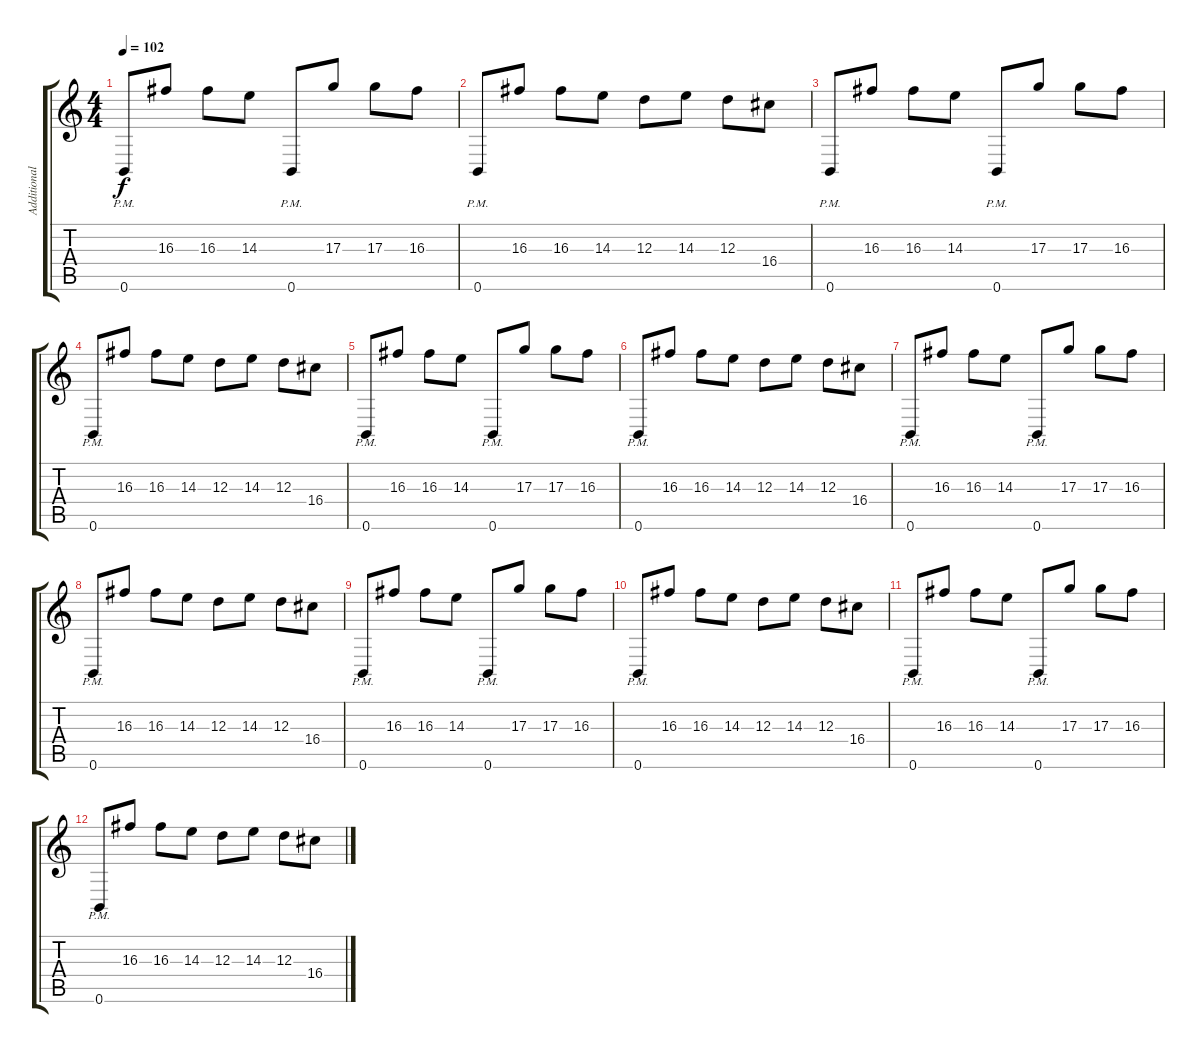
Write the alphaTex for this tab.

\track ("Additional Guitar" "Additional") {instrument distortionguitar}
\staff {score tabs}
\tuning (B3 Gb3 D3 A2 E2 B1) {hide}
\ts (4 4)
\tempo 102
\clef g2
\ks c
0.6{pm}.8{dy f} 16.3.8 16.3.8 14.3.8 0.6{pm}.8 17.3.8 17.3.8 16.3.8 |
0.6{pm}.8 16.3.8 16.3.8 14.3.8 12.3.8 14.3.8 12.3.8 16.4.8 |
0.6{pm}.8 16.3.8 16.3.8 14.3.8 0.6{pm}.8 17.3.8 17.3.8 16.3.8 |
0.6{pm}.8 16.3.8 16.3.8 14.3.8 12.3.8 14.3.8 12.3.8 16.4.8 |
0.6{pm}.8 16.3.8 16.3.8 14.3.8 0.6{pm}.8 17.3.8 17.3.8 16.3.8 |
0.6{pm}.8 16.3.8 16.3.8 14.3.8 12.3.8 14.3.8 12.3.8 16.4.8 |
0.6{pm}.8 16.3.8 16.3.8 14.3.8 0.6{pm}.8 17.3.8 17.3.8 16.3.8 |
0.6{pm}.8 16.3.8 16.3.8 14.3.8 12.3.8 14.3.8 12.3.8 16.4.8 |
0.6{pm}.8 16.3.8 16.3.8 14.3.8 0.6{pm}.8 17.3.8 17.3.8 16.3.8 |
0.6{pm}.8 16.3.8 16.3.8 14.3.8 12.3.8 14.3.8 12.3.8 16.4.8 |
0.6{pm}.8 16.3.8 16.3.8 14.3.8 0.6{pm}.8 17.3.8 17.3.8 16.3.8 |
0.6{pm}.8 16.3.8 16.3.8 14.3.8 12.3.8 14.3.8 12.3.8 16.4.8
